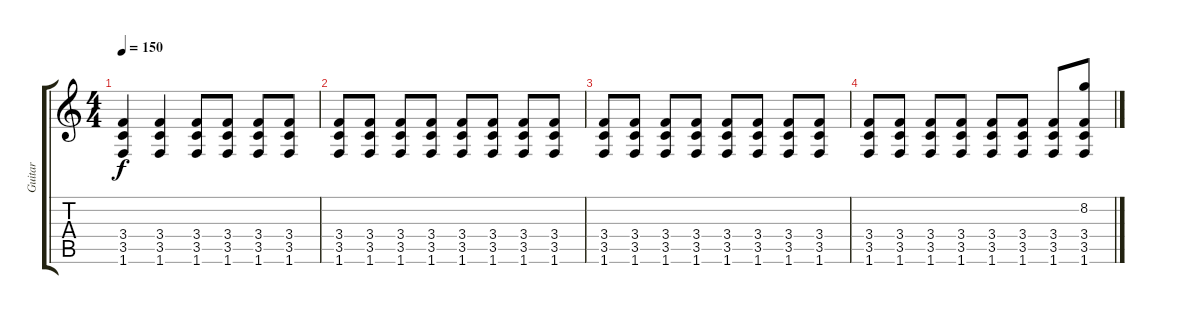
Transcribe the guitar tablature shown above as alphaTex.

\track ("Guitar" "Guitar") {instrument overdrivenguitar}
\staff {score tabs}
\tuning (E4 B3 G3 D3 A2 E2) {hide}
\ts (4 4)
\tempo 150
\clef g2
\ks c
(3.4 3.5 1.6).4{dy f} (3.4 3.5 1.6).4 (3.4 3.5 1.6).8 (3.4 3.5 1.6).8 (3.4 3.5 1.6).8 (3.4 3.5 1.6).8 |
(3.4 3.5 1.6).8 (3.4 3.5 1.6).8 (3.4 3.5 1.6).8 (3.4 3.5 1.6).8 (3.4 3.5 1.6).8 (3.4 3.5 1.6).8 (3.4 3.5 1.6).8 (3.4 3.5 1.6).8 |
(3.4 3.5 1.6).8 (3.4 3.5 1.6).8 (3.4 3.5 1.6).8 (3.4 3.5 1.6).8 (3.4 3.5 1.6).8 (3.4 3.5 1.6).8 (3.4 3.5 1.6).8 (3.4 3.5 1.6).8 |
(3.4 3.5 1.6).8 (3.4 3.5 1.6).8 (3.4 3.5 1.6).8 (3.4 3.5 1.6).8 (3.4 3.5 1.6).8 (3.4 3.5 1.6).8 (3.4 3.5 1.6).8 (8.2 3.4 3.5 1.6).8
